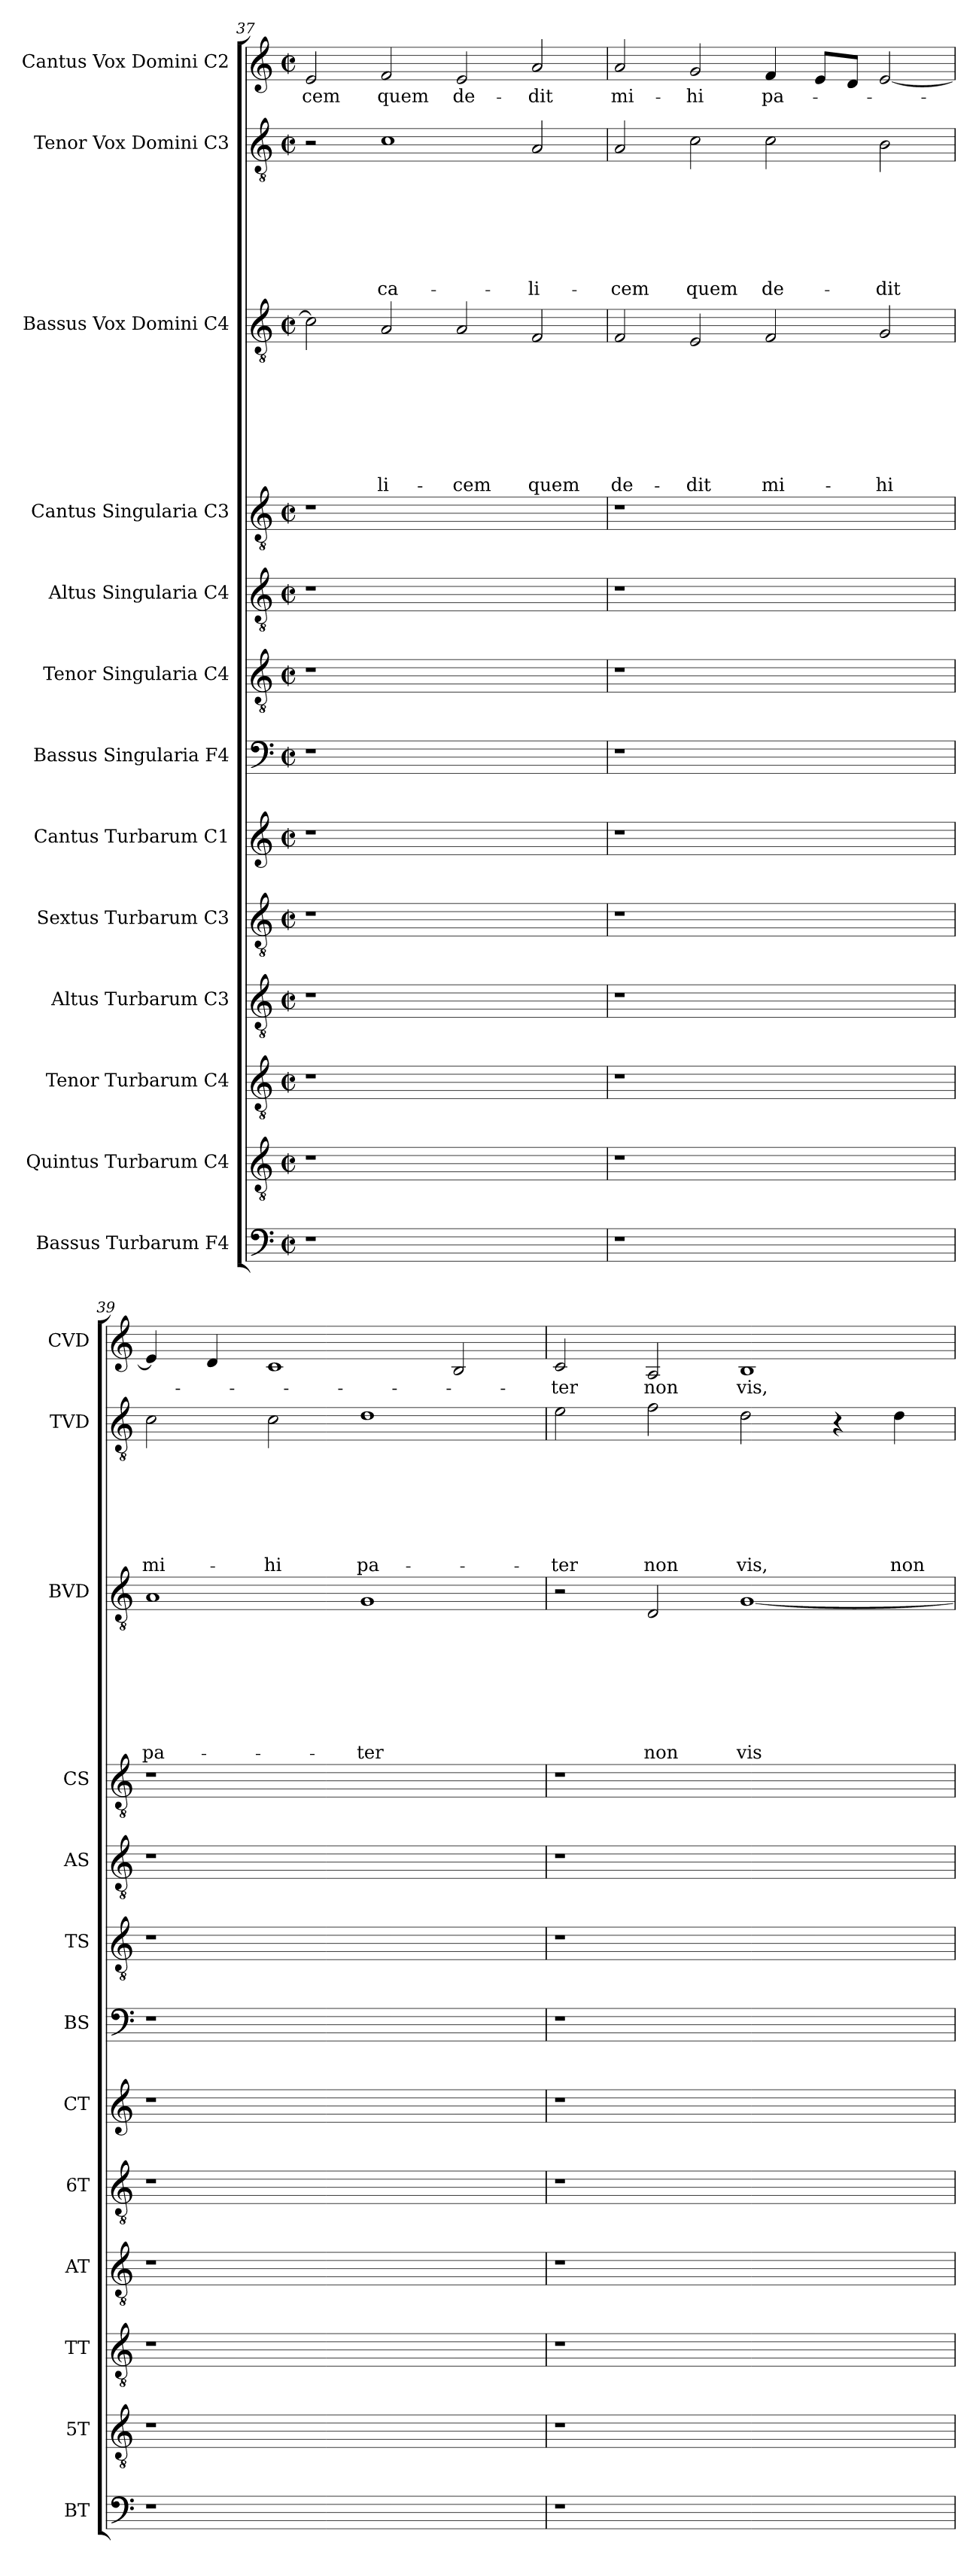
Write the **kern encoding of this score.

**kern	**kern	**kern	**kern	**kern	**kern	**kern	**kern	**kern	**kern	**kern	**text	**text	**text	**text	**text	**text	**text	**text	**kern	**text	**text	**text	**text	**text	**text	**text	**kern	**text
*part13	*part12	*part11	*part10	*part9	*part8	*part7	*part6	*part5	*part4	*part3	*part3	*part3	*part3	*part3	*part3	*part3	*part3	*part3	*part2	*part2	*part2	*part2	*part2	*part2	*part2	*part2	*part1	*part1
*staff13	*staff12	*staff11	*staff10	*staff9	*staff8	*staff7	*staff6	*staff5	*staff4	*staff3	*staff3	*staff3	*staff3	*staff3	*staff3	*staff3	*staff3	*staff3	*staff2	*staff2	*staff2	*staff2	*staff2	*staff2	*staff2	*staff2	*staff1	*staff1
*I"Bassus Turbarum F4	*I"Quintus  Turbarum C4	*I"Tenor Turbarum C4	*I"Altus Turbarum C3	*I"Sextus Turbarum C3	*I"Cantus  Turbarum C1	*I"Bassus Singularia F4	*I"Tenor  Singularia C4	*I"Altus Singularia C4	*I"Cantus  Singularia C3	*I"Bassus Vox Domini C4	*	*	*	*	*	*	*	*	*I"Tenor Vox Domini C3	*	*	*	*	*	*	*	*I"Cantus  Vox Domini C2	*
*I'BT	*I'5T	*I'TT	*I'AT	*I'6T	*I'CT	*I'BS	*I'TS	*I'AS	*I'CS	*I'BVD	*	*	*	*	*	*	*	*	*I'TVD	*	*	*	*	*	*	*	*I'CVD	*
*clefF4	*clefGv2	*clefGv2	*clefGv2	*clefGv2	*clefG2	*clefF4	*clefGv2	*clefGv2	*clefGv2	*clefGv2	*	*	*	*	*	*	*	*	*clefGv2	*	*	*	*	*	*	*	*clefG2	*
*k[]	*k[]	*k[]	*k[]	*k[]	*k[]	*k[]	*k[]	*k[]	*k[]	*k[]	*	*	*	*	*	*	*	*	*k[]	*	*	*	*	*	*	*	*k[]	*
*C:	*C:	*C:	*C:	*C:	*C:	*C:	*C:	*C:	*C:	*C:	*	*	*	*	*	*	*	*	*C:	*	*	*	*	*	*	*	*C:	*
*M2/2	*M2/2	*M2/2	*M2/2	*M2/2	*M2/2	*M2/2	*M2/2	*M2/2	*M2/2	*M2/2	*	*	*	*	*	*	*	*	*M2/2	*	*	*	*	*	*	*	*M2/2	*
*met(c|)	*met(c|)	*met(c|)	*met(c|)	*met(c|)	*met(c|)	*met(c|)	*met(c|)	*met(c|)	*met(c|)	*met(c|)	*	*	*	*	*	*	*	*	*met(c|)	*	*	*	*	*	*	*	*met(c|)	*
=37	=37	=37	=37	=37	=37	=37	=37	=37	=37	=37	=37	=37	=37	=37	=37	=37	=37	=37	=37	=37	=37	=37	=37	=37	=37	=37	=37	=37
1r	1r	1r	1r	1r	1r	1r	1r	1r	1r	2c\]	.	.	.	.	.	.	.	.	2r	.	.	.	.	.	.	.	2e/	-cem
.	.	.	.	.	.	.	.	.	.	2A/	.	.	.	.	.	.	.	-li-	1c	.	.	.	.	.	.	ca-	2f/	quem
1ryy	1ryy	1ryy	1ryy	1ryy	1ryy	1ryy	1ryy	1ryy	1ryy	2A/	.	.	.	.	.	.	.	-cem	.	.	.	.	.	.	.	.	2e/	de-
.	.	.	.	.	.	.	.	.	.	2F/	.	.	.	.	.	.	.	quem	2A/	.	.	.	.	.	.	-li-	2a/	-dit
=38	=38	=38	=38	=38	=38	=38	=38	=38	=38	=38	=38	=38	=38	=38	=38	=38	=38	=38	=38	=38	=38	=38	=38	=38	=38	=38	=38	=38
1r	1r	1r	1r	1r	1r	1r	1r	1r	1r	2F/	.	.	.	.	.	.	.	de-	2A/	.	.	.	.	.	.	-cem	2a/	mi-
.	.	.	.	.	.	.	.	.	.	2E/	.	.	.	.	.	.	.	-dit	2c\	.	.	.	.	.	.	quem	2g/	-hi
1ryy	1ryy	1ryy	1ryy	1ryy	1ryy	1ryy	1ryy	1ryy	1ryy	2F/	.	.	.	.	.	.	.	mi-	2c\	.	.	.	.	.	.	de-	4f/	pa-
.	.	.	.	.	.	.	.	.	.	.	.	.	.	.	.	.	.	.	.	.	.	.	.	.	.	.	8e/L	.
.	.	.	.	.	.	.	.	.	.	.	.	.	.	.	.	.	.	.	.	.	.	.	.	.	.	.	8d/J	.
.	.	.	.	.	.	.	.	.	.	2G/	.	.	.	.	.	.	.	-hi	2B\	.	.	.	.	.	.	-dit	[2e/	.
=39	=39	=39	=39	=39	=39	=39	=39	=39	=39	=39	=39	=39	=39	=39	=39	=39	=39	=39	=39	=39	=39	=39	=39	=39	=39	=39	=39	=39
1r	1r	1r	1r	1r	1r	1r	1r	1r	1r	1A	.	.	.	.	.	.	.	pa-	2c\	.	.	.	.	.	.	mi-	4e/]	.
.	.	.	.	.	.	.	.	.	.	.	.	.	.	.	.	.	.	.	.	.	.	.	.	.	.	.	4d/	.
.	.	.	.	.	.	.	.	.	.	.	.	.	.	.	.	.	.	.	2c\	.	.	.	.	.	.	-hi	1c	.
1ryy	1ryy	1ryy	1ryy	1ryy	1ryy	1ryy	1ryy	1ryy	1ryy	1G	.	.	.	.	.	.	.	-ter	1d	.	.	.	.	.	.	pa-	.	.
.	.	.	.	.	.	.	.	.	.	.	.	.	.	.	.	.	.	.	.	.	.	.	.	.	.	.	2B/	.
!!LO:LB:g=z
=40	=40	=40	=40	=40	=40	=40	=40	=40	=40	=40	=40	=40	=40	=40	=40	=40	=40	=40	=40	=40	=40	=40	=40	=40	=40	=40	=40	=40
1r	1r	1r	1r	1r	1r	1r	1r	1r	1r	2r	.	.	.	.	.	.	.	.	2e\	.	.	.	.	.	.	-ter	2c/	-ter
.	.	.	.	.	.	.	.	.	.	2D/	.	.	.	.	.	.	.	non	2f\	.	.	.	.	.	.	non	2A/	non
1ryy	1ryy	1ryy	1ryy	1ryy	1ryy	1ryy	1ryy	1ryy	1ryy	[1G	.	.	.	.	.	.	.	vis	2d\	.	.	.	.	.	.	vis,	1B	vis,
.	.	.	.	.	.	.	.	.	.	.	.	.	.	.	.	.	.	.	4r	.	.	.	.	.	.	.	.	.
.	.	.	.	.	.	.	.	.	.	.	.	.	.	.	.	.	.	.	4d\	.	.	.	.	.	.	non	.	.
=	=	=	=	=	=	=	=	=	=	=	=	=	=	=	=	=	=	=	=	=	=	=	=	=	=	=	=	=
*-	*-	*-	*-	*-	*-	*-	*-	*-	*-	*-	*-	*-	*-	*-	*-	*-	*-	*-	*-	*-	*-	*-	*-	*-	*-	*-	*-	*-
